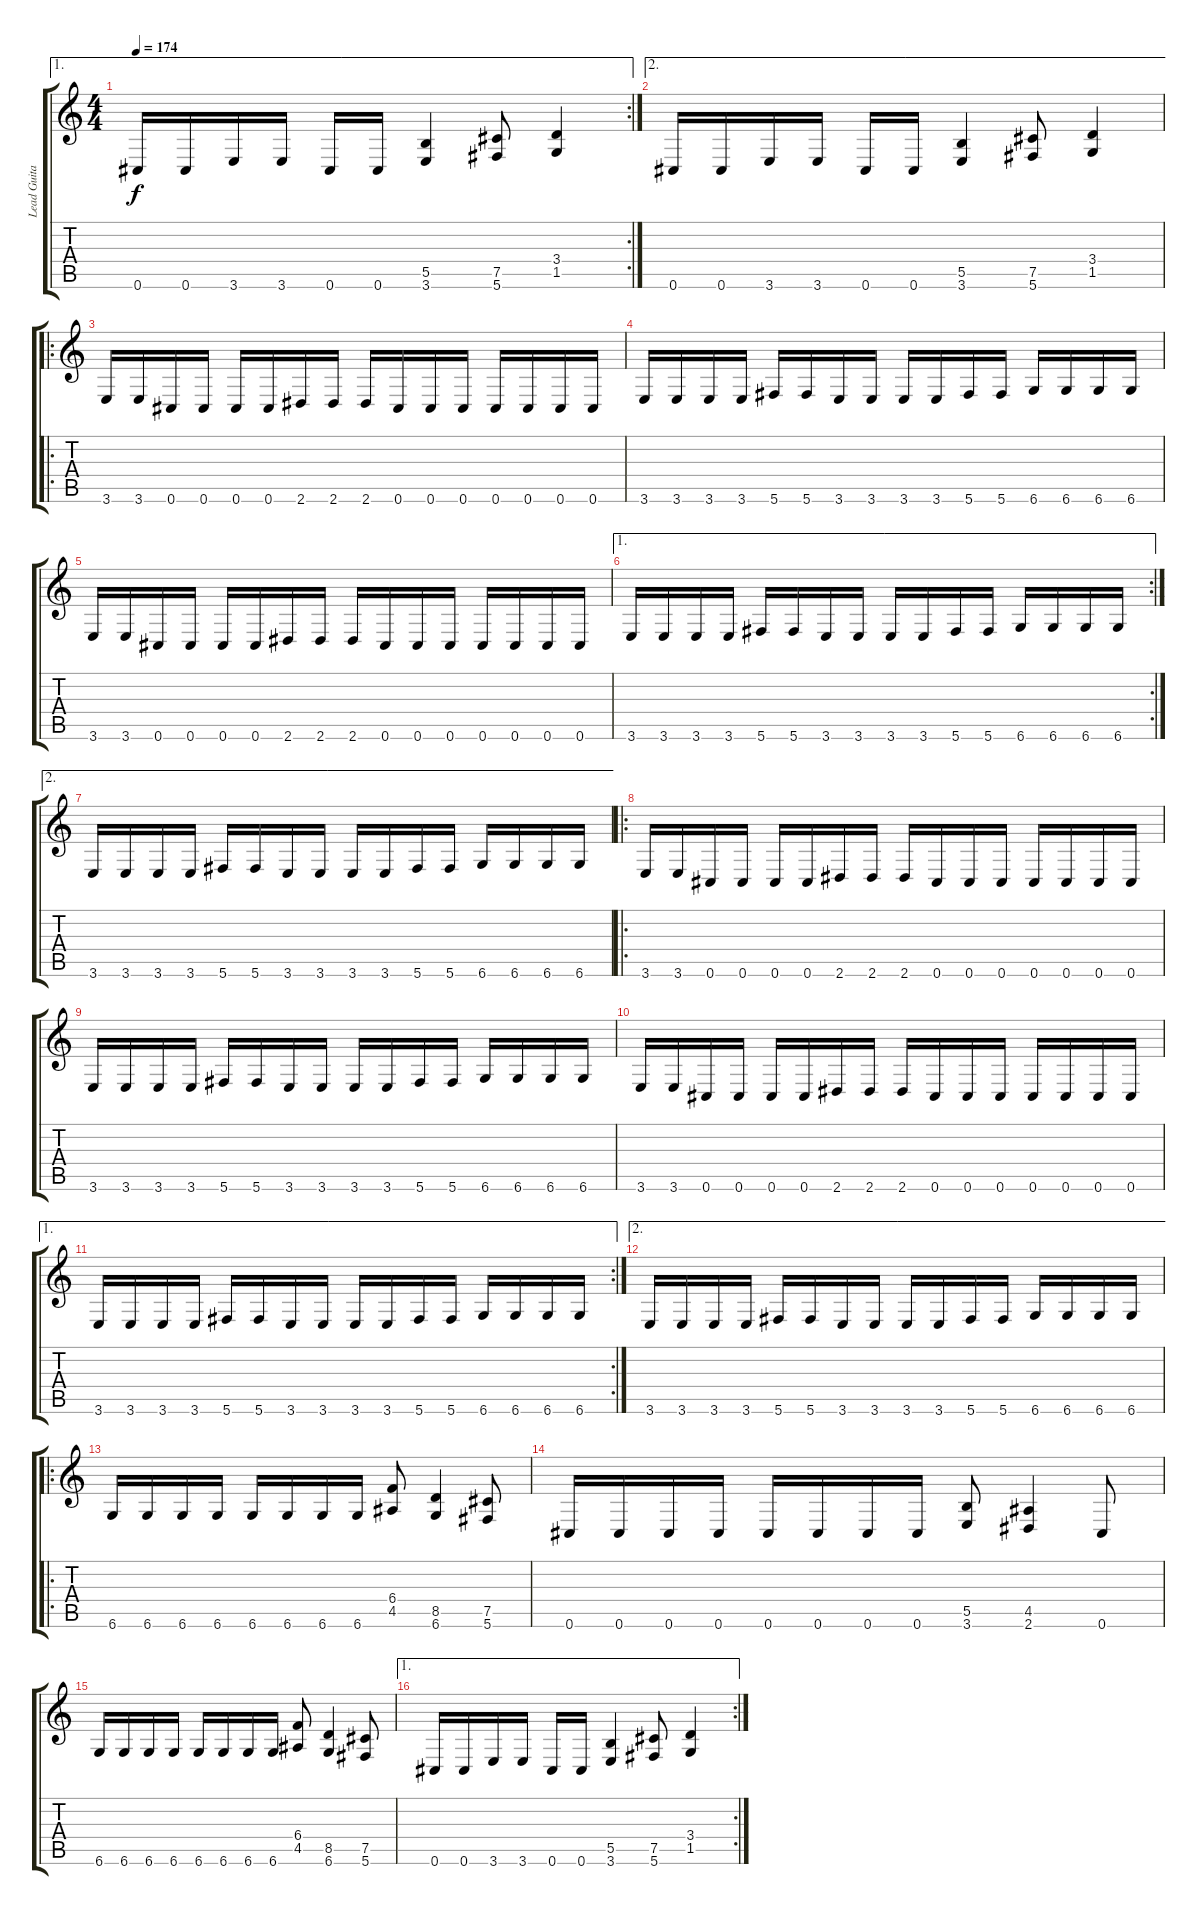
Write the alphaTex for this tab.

\track ("Lead Guitar" "Lead Guita") {instrument distortionguitar}
\staff {score tabs}
\tuning (Db4 Ab3 E3 B2 Gb2 Db2) {hide}
\ae 1
\rc 2
\ts (4 4)
\tempo 174
\clef g2
\ks c
0.6.16{dy f} 0.6.16 3.6.16 3.6.16 0.6.16 0.6.16 (5.5 3.6).4 (7.5 5.6).8 (3.4 1.5).4 |
\ae 2
0.6.16 0.6.16 3.6.16 3.6.16 0.6.16 0.6.16 (5.5 3.6).4 (7.5 5.6).8 (3.4 1.5).4 |
\ro
3.6.16 3.6.16 0.6.16 0.6.16 0.6.16 0.6.16 2.6.16 2.6.16 2.6.16 0.6.16 0.6.16 0.6.16 0.6.16 0.6.16 0.6.16 0.6.16 |
3.6.16 3.6.16 3.6.16 3.6.16 5.6.16 5.6.16 3.6.16 3.6.16 3.6.16 3.6.16 5.6.16 5.6.16 6.6.16 6.6.16 6.6.16 6.6.16 |
3.6.16 3.6.16 0.6.16 0.6.16 0.6.16 0.6.16 2.6.16 2.6.16 2.6.16 0.6.16 0.6.16 0.6.16 0.6.16 0.6.16 0.6.16 0.6.16 |
\ae 1
\rc 2
3.6.16 3.6.16 3.6.16 3.6.16 5.6.16 5.6.16 3.6.16 3.6.16 3.6.16 3.6.16 5.6.16 5.6.16 6.6.16 6.6.16 6.6.16 6.6.16 |
\ae 2
3.6.16 3.6.16 3.6.16 3.6.16 5.6.16 5.6.16 3.6.16 3.6.16 3.6.16 3.6.16 5.6.16 5.6.16 6.6.16 6.6.16 6.6.16 6.6.16 |
\ro
3.6.16 3.6.16 0.6.16 0.6.16 0.6.16 0.6.16 2.6.16 2.6.16 2.6.16 0.6.16 0.6.16 0.6.16 0.6.16 0.6.16 0.6.16 0.6.16 |
3.6.16 3.6.16 3.6.16 3.6.16 5.6.16 5.6.16 3.6.16 3.6.16 3.6.16 3.6.16 5.6.16 5.6.16 6.6.16 6.6.16 6.6.16 6.6.16 |
3.6.16 3.6.16 0.6.16 0.6.16 0.6.16 0.6.16 2.6.16 2.6.16 2.6.16 0.6.16 0.6.16 0.6.16 0.6.16 0.6.16 0.6.16 0.6.16 |
\ae 1
\rc 2
3.6.16 3.6.16 3.6.16 3.6.16 5.6.16 5.6.16 3.6.16 3.6.16 3.6.16 3.6.16 5.6.16 5.6.16 6.6.16 6.6.16 6.6.16 6.6.16 |
\ae 2
3.6.16 3.6.16 3.6.16 3.6.16 5.6.16 5.6.16 3.6.16 3.6.16 3.6.16 3.6.16 5.6.16 5.6.16 6.6.16 6.6.16 6.6.16 6.6.16 |
\ro
6.6.16 6.6.16 6.6.16 6.6.16 6.6.16 6.6.16 6.6.16 6.6.16 (6.4 4.5).8 (8.5 6.6).4 (7.5 5.6).8 |
0.6.16 0.6.16 0.6.16 0.6.16 0.6.16 0.6.16 0.6.16 0.6.16 (5.5 3.6).8 (4.5 2.6).4 0.6.8 |
6.6.16 6.6.16 6.6.16 6.6.16 6.6.16 6.6.16 6.6.16 6.6.16 (6.4 4.5).8 (8.5 6.6).4 (7.5 5.6).8 |
\ae 1
\rc 2
0.6.16 0.6.16 3.6.16 3.6.16 0.6.16 0.6.16 (5.5 3.6).4 (7.5 5.6).8 (3.4 1.5).4
